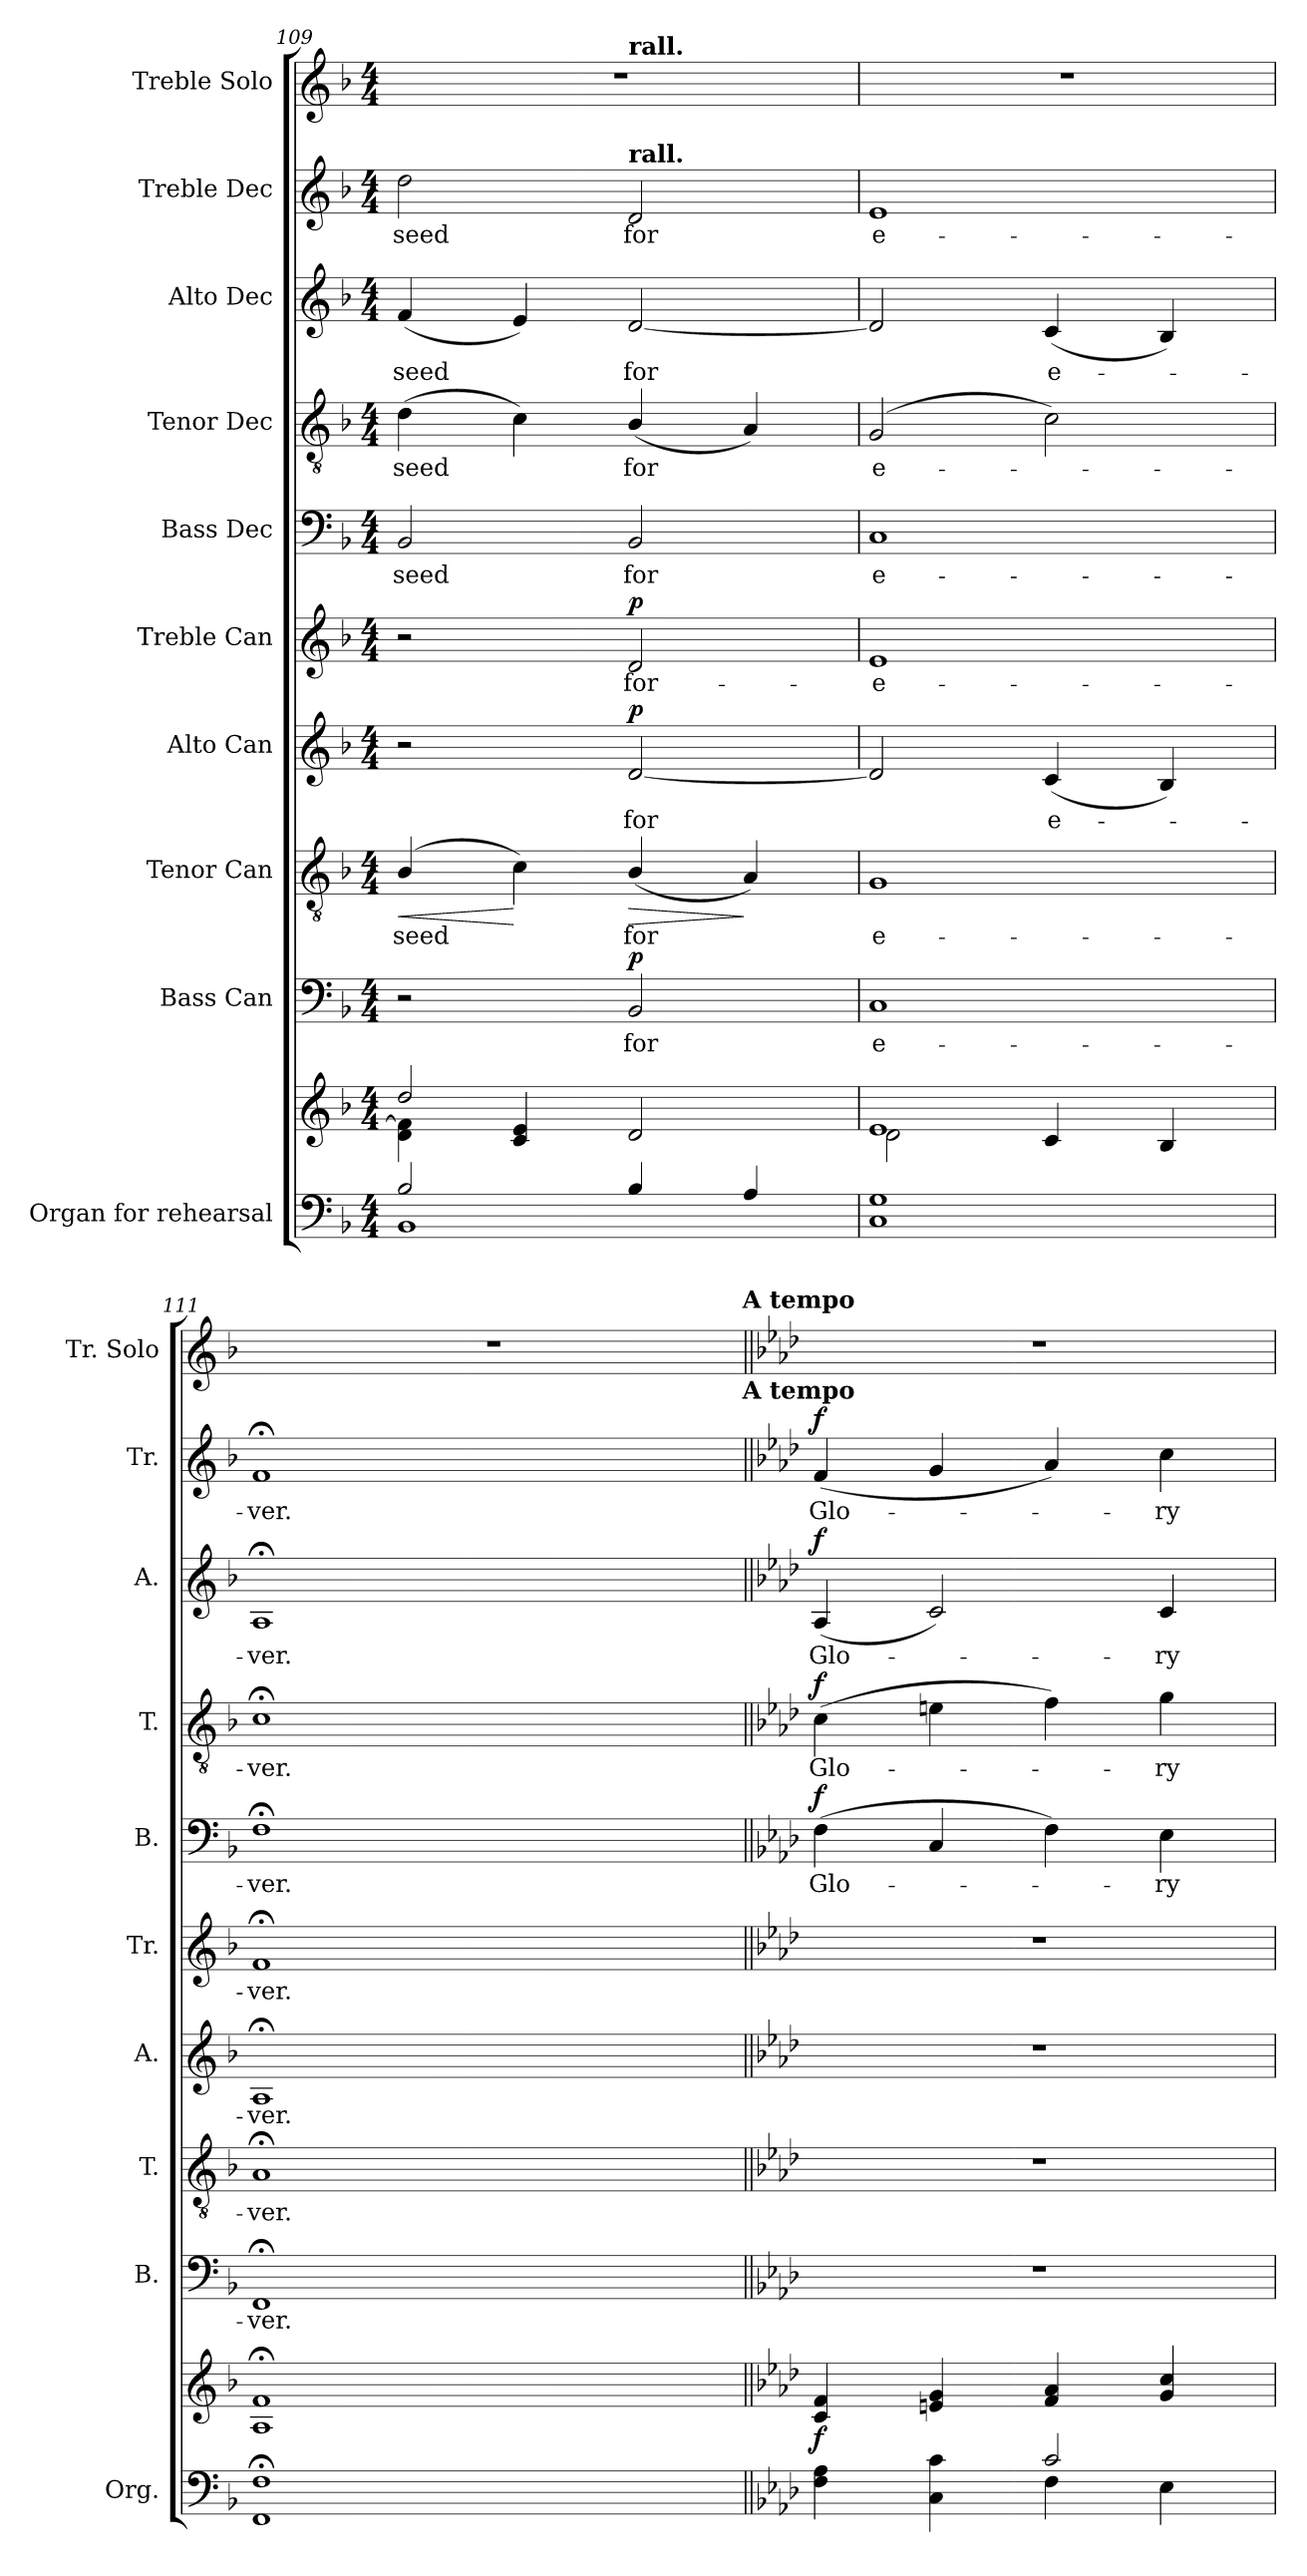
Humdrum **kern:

**kern	**kern	**dynam	**kern	**text	**dynam	**kern	**text	**dynam	**kern	**text	**dynam	**kern	**text	**dynam	**kern	**text	**dynam	**kern	**text	**dynam	**kern	**text	**dynam	**kern	**text	**dynam	**kern
*part10	*part10	*part10	*part9	*part9	*part9	*part8	*part8	*part8	*part7	*part7	*part7	*part6	*part6	*part6	*part5	*part5	*part5	*part4	*part4	*part4	*part3	*part3	*part3	*part2	*part2	*part2	*part1
*staff11	*staff10	*staff10/11	*staff9	*staff9	*staff9	*staff8	*staff8	*staff8	*staff7	*staff7	*staff7	*staff6	*staff6	*staff6	*staff5	*staff5	*staff5	*staff4	*staff4	*staff4	*staff3	*staff3	*staff3	*staff2	*staff2	*staff2	*staff1
*I"Organ for  rehearsal	*	*	*I"Bass Can	*	*	*I"Tenor Can	*	*	*I"Alto Can	*	*	*I"Treble Can	*	*	*I"Bass Dec	*	*	*I"Tenor Dec	*	*	*I"Alto Dec	*	*	*I"Treble Dec	*	*	*I"Treble Solo
*I'Org.	*	*	*I'B.	*	*	*I'T.	*	*	*I'A.	*	*	*I'Tr.	*	*	*I'B.	*	*	*I'T.	*	*	*I'A.	*	*	*I'Tr.	*	*	*I'Tr. Solo
*clefF4	*clefG2	*	*clefF4	*	*	*clefGv2	*	*	*clefG2	*	*	*clefG2	*	*	*clefF4	*	*	*clefGv2	*	*	*clefG2	*	*	*clefG2	*	*	*clefG2
*	*	*	*	*	*	*ITrd7c12	*	*	*	*	*	*	*	*	*	*	*	*ITrd7c12	*	*	*	*	*	*	*	*	*
*k[b-]	*k[b-]	*	*k[b-]	*	*	*k[b-]	*	*	*k[b-]	*	*	*k[b-]	*	*	*k[b-]	*	*	*k[b-]	*	*	*k[b-]	*	*	*k[b-]	*	*	*k[b-]
*F:	*F:	*	*F:	*	*	*F:	*	*	*F:	*	*	*F:	*	*	*F:	*	*	*F:	*	*	*F:	*	*	*F:	*	*	*F:
*M4/4	*M4/4	*	*M4/4	*	*	*M4/4	*	*	*M4/4	*	*	*M4/4	*	*	*M4/4	*	*	*M4/4	*	*	*M4/4	*	*	*M4/4	*	*	*M4/4
=109	=109	=109	=109	=109	=109	=109	=109	=109	=109	=109	=109	=109	=109	=109	=109	=109	=109	=109	=109	=109	=109	=109	=109	=109	=109	=109	=109
*^	*^	*	*	*	*	*	*	*	*	*	*	*	*	*	*	*	*	*	*	*	*	*	*	*	*	*	*
!	!	!	!	!	!	!	!	!	!LO:LY:b:color=#000000	!LO:HP:b	!	!	!	!	!	!	!	!	!	!	!	!	!	!	!	!	!	!	!
!	!	!	!	!	!	!	!	!	!	!	!	!	!	!	!	!	!	!LO:LY:b:color=#000000	!	!	!	!	!	!	!	!	!	!	!
!	!	!	!	!	!	!	!	!	!	!	!	!	!	!	!	!	!	!	!	!	!LO:LY:b:color=#000000	!	!	!	!	!	!	!	!
!	!	!	!	!	!	!	!	!	!	!	!	!	!	!	!	!	!	!	!	!	!	!	!	!LO:LY:b:color=#000000	!	!	!	!	!
!	!	!	!	!	!	!	!	!	!	!	!	!	!	!	!	!	!	!	!	!	!	!	!	!	!	!	!LO:LY:b:color=#000000	!	!
*	*	*	*	*	*	*	*	*	*	*	*	*	*	*	*	*	*	*	*	*	*	*	*	*	*	*	*	*	*^
2B-i/	1BB-i	2ddi/	4di\ 4fi]	.	2r	.	.	(4BB-i/	seed	<	2r	.	.	2r	.	.	2BB-i/	seed	.	(4Di\	seed	.	(4fi/	seed	.	2ddi\	seed	.	1r	2ryy
.	.	.	4ci/ 4ei	.	.	.	.	4Ci\)	.	[	.	.	.	.	.	.	.	.	.	4Ci\)	.	.	4ei/)	.	.	.	.	.	.	.
!	!	!	!	!	!	!LO:LY:b:color=#000000	!	!	!	!	!	!	!	!	!	!	!	!	!	!	!	!	!	!	!	!	!	!	!	!
!	!	!	!	!	!	!	!	!	!LO:LY:b:color=#000000	!LO:HP:b	!	!	!	!	!	!	!	!	!	!	!	!	!	!	!	!	!	!	!	!
!	!	!	!	!	!	!	!	!	!	!	!	!LO:LY:b:color=#000000	!	!	!	!	!	!	!	!	!	!	!	!	!	!	!	!	!	!
!	!	!	!	!	!	!	!	!	!	!	!	!	!	!	!LO:LY:b:color=#000000	!	!	!	!	!	!	!	!	!	!	!	!	!	!	!
!	!	!	!	!	!	!	!	!	!	!	!	!	!	!	!	!	!	!LO:LY:b:color=#000000	!	!	!	!	!	!	!	!	!	!	!	!
!	!	!	!	!	!	!	!	!	!	!	!	!	!	!	!	!	!	!	!	!	!LO:LY:b:color=#000000	!	!	!	!	!	!	!	!	!
!	!	!	!	!	!	!	!	!	!	!	!	!	!	!	!	!	!	!	!	!	!	!	!	!LO:LY:b:color=#000000	!	!	!	!	!	!
!	!	!	!	!	!	!	!	!	!	!	!	!	!	!	!	!	!	!	!	!	!	!	!	!	!	!	!	!	!	!LO:TX:a:B:t=rall.
!	!	!	!	!	!	!	!	!	!	!	!	!	!	!	!	!	!	!	!	!	!	!	!	!	!	!LO:TX:a:B:t=rall.	!	!	!	!
!	!	!	!	!	!	!	!	!	!	!	!	!	!	!	!	!	!	!	!	!	!	!	!	!	!	!	!LO:LY:b:color=#000000	!	!	!
4B-i/	.	2di/	2ryy	.	2BB-i/	for	p	(4BB-i/	for	>	[2di/	for	p	2di/	for-	p	2BB-i/	for	.	(4BB-i/	for	.	[2di/	for	.	2di/	for	.	.	2ryy
4Ai/	.	.	.	.	.	.	.	4AAi/)	.	]	.	.	.	.	.	.	.	.	.	4AAi/)	.	.	.	.	.	.	.	.	.	.
*	*	*	*	*	*	*	*	*	*	*	*	*	*	*	*	*	*	*	*	*	*	*	*	*	*	*	*	*	*v	*v
!!LO:LB:g=z
=110	=110	=110	=110	=110	=110	=110	=110	=110	=110	=110	=110	=110	=110	=110	=110	=110	=110	=110	=110	=110	=110	=110	=110	=110	=110	=110	=110	=110	=110
*	*	*	*	*	*	*	*	*	*	*	*	*	*	*	*	*	*	*	*	*	*	*	*	*	*	*	*	*	*^
!	!	!	!	!	!	!LO:LY:b:color=#000000	!	!	!	!	!	!	!	!	!	!	!	!	!	!	!	!	!	!	!	!	!	!	!	!
*	*	*	*	*	*	*	*	*	*	*	*	*	*	*	*	*	*	*	*	*	*	*	*	*	*	*	*	*	*v	*v
*	*	*	*	*	*	*	*	*	*	*	*	*	*	*	*	*	*	*	*	*	*	*	*	*	*	*	*	*	*^
!	!	!	!	!	!	!	!	!	!LO:LY:b:color=#000000	!	!	!	!	!	!	!	!	!	!	!	!	!	!	!	!	!	!	!	!	!
*	*	*	*	*	*	*	*	*	*	*	*	*	*	*	*	*	*	*	*	*	*	*	*	*	*	*	*	*	*v	*v
*	*	*	*	*	*	*	*	*	*	*	*	*	*	*	*	*	*	*	*	*	*	*	*	*	*	*	*	*	*^
!	!	!	!	!	!	!	!	!	!	!	!	!	!	!	!LO:LY:b:color=#000000	!	!	!	!	!	!	!	!	!	!	!	!	!	!	!
*	*	*	*	*	*	*	*	*	*	*	*	*	*	*	*	*	*	*	*	*	*	*	*	*	*	*	*	*	*v	*v
*	*	*	*	*	*	*	*	*	*	*	*	*	*	*	*	*	*	*	*	*	*	*	*	*	*	*	*	*	*^
!	!	!	!	!	!	!	!	!	!	!	!	!	!	!	!	!	!	!LO:LY:b:color=#000000	!	!	!	!	!	!	!	!	!	!	!	!
*	*	*	*	*	*	*	*	*	*	*	*	*	*	*	*	*	*	*	*	*	*	*	*	*	*	*	*	*	*v	*v
*	*	*	*	*	*	*	*	*	*	*	*	*	*	*	*	*	*	*	*	*	*	*	*	*	*	*	*	*	*^
!	!	!	!	!	!	!	!	!	!	!	!	!	!	!	!	!	!	!	!	!	!LO:LY:b:color=#000000	!	!	!	!	!	!	!	!	!
*	*	*	*	*	*	*	*	*	*	*	*	*	*	*	*	*	*	*	*	*	*	*	*	*	*	*	*	*	*v	*v
*	*	*	*	*	*	*	*	*	*	*	*	*	*	*	*	*	*	*	*	*	*	*	*	*	*	*	*	*	*^
!	!	!	!	!	!	!	!	!	!	!	!	!	!	!	!	!	!	!	!	!	!	!	!	!	!	!	!LO:LY:b:color=#000000	!	!	!
*	*	*	*	*	*	*	*	*	*	*	*	*	*	*	*	*	*	*	*	*	*	*	*	*	*	*	*	*	*v	*v
1Gi	1Ci	1ei	2di\	.	1Ci	e-	.	1GGi	e-	.	2di/]	.	.	1ei	-e-	.	1Ci	e-	.	(2GGi/	e-	.	2di/]	.	.	1ei	e-	.	1r
!	!	!	!	!	!	!	!	!	!	!	!	!LO:LY:b:color=#000000	!	!	!	!	!	!	!	!	!	!	!	!	!	!	!	!	!
!	!	!	!	!	!	!	!	!	!	!	!	!	!	!	!	!	!	!	!	!	!	!	!	!LO:LY:b:color=#000000	!	!	!	!	!
.	.	.	4ci/	.	.	.	.	.	.	.	(4ci/	e-	.	.	.	.	.	.	.	2Ci\)	.	.	(4ci/	e-	.	.	.	.	.
.	.	.	4B-i/	.	.	.	.	.	.	.	4B-i/)	.	.	.	.	.	.	.	.	.	.	.	4B-i/)	.	.	.	.	.	.
=111	=111	=111	=111	=111	=111	=111	=111	=111	=111	=111	=111	=111	=111	=111	=111	=111	=111	=111	=111	=111	=111	=111	=111	=111	=111	=111	=111	=111	=111
!	!	!	!	!	!	!LO:LY:b:color=#000000	!	!	!	!	!	!	!	!	!	!	!	!	!	!	!	!	!	!	!	!	!	!	!
!	!	!	!	!	!	!	!	!	!LO:LY:b:color=#000000	!	!	!	!	!	!	!	!	!	!	!	!	!	!	!	!	!	!	!	!
!	!	!	!	!	!	!	!	!	!	!	!	!LO:LY:b:color=#000000	!	!	!	!	!	!	!	!	!	!	!	!	!	!	!	!	!
!	!	!	!	!	!	!	!	!	!	!	!	!	!	!	!LO:LY:b:color=#000000	!	!	!	!	!	!	!	!	!	!	!	!	!	!
!	!	!	!	!	!	!	!	!	!	!	!	!	!	!	!	!	!	!LO:LY:b:color=#000000	!	!	!	!	!	!	!	!	!	!	!
!	!	!	!	!	!	!	!	!	!	!	!	!	!	!	!	!	!	!	!	!	!LO:LY:b:color=#000000	!	!	!	!	!	!	!	!
!	!	!	!	!	!	!	!	!	!	!	!	!	!	!	!	!	!	!	!	!	!	!	!	!LO:LY:b:color=#000000	!	!	!	!	!
!	!	!	!	!	!	!	!	!	!	!	!	!	!	!	!	!	!	!	!	!	!	!	!	!	!	!	!LO:LY:b:color=#000000	!	!
*	*	*	*	*	*	*	*	*	*	*	*	*	*	*	*	*	*	*	*	*	*	*	*	*	*	*^	*	*	*^
1F;i	1FFi	1f;i	1Ai	.	1FF;i	-ver.	.	1AA;i	-ver.	.	1A;i	-ver.	.	1f;i	-ver.	.	1F;i	-ver.	.	1C;i	-ver.	.	1A;i	-ver.	.	1f;i	2ryy	-ver.	.	1r	2ryy
.	.	.	.	.	.	.	.	.	.	.	.	.	.	.	.	.	.	.	.	.	.	.	.	.	.	.	4ryy	.	.	.	4ryy
.	.	.	.	.	.	.	.	.	.	.	.	.	.	.	.	.	.	.	.	.	.	.	.	.	.	.	8ryy	.	.	.	8ryy
.	.	.	.	.	.	.	.	.	.	.	.	.	.	.	.	.	.	.	.	.	.	.	.	.	.	.	16ryy	.	.	.	16ryy
.	.	.	.	.	.	.	.	.	.	.	.	.	.	.	.	.	.	.	.	.	.	.	.	.	.	.	32ryy	.	.	.	32ryy
.	.	.	.	.	.	.	.	.	.	.	.	.	.	.	.	.	.	.	.	.	.	.	.	.	.	.	64ryy	.	.	.	64ryy
.	.	.	.	.	.	.	.	.	.	.	.	.	.	.	.	.	.	.	.	.	.	.	.	.	.	.	128...ryy	.	.	.	128...ryy
!	!	!	!	!	!	!	!	!	!	!	!	!	!	!	!	!	!	!	!	!	!	!	!	!	!	!	!	!	!	!	!LO:TX:a:B:t=A tempo
!	!	!	!	!	!	!	!	!	!	!	!	!	!	!	!	!	!	!	!	!	!	!	!	!	!	!	!LO:TX:a:B:t=A tempo	!	!	!	!
.	.	.	.	.	.	.	.	.	.	.	.	.	.	.	.	.	.	.	.	.	.	.	.	.	.	.	1024ryy	.	.	.	1024ryy
*	*	*	*	*	*	*	*	*	*	*	*	*	*	*	*	*	*	*	*	*	*	*	*	*	*	*v	*v	*	*	*	*
*	*	*v	*v	*	*	*	*	*	*	*	*	*	*	*	*	*	*	*	*	*	*	*	*	*	*	*	*	*	*v	*v
=112||	=112||	=112||	=112||	=112||	=112||	=112||	=112||	=112||	=112||	=112||	=112||	=112||	=112||	=112||	=112||	=112||	=112||	=112||	=112||	=112||	=112||	=112||	=112||	=112||	=112||	=112||	=112||	=112||
*k[b-e-a-d-]	*	*k[b-e-a-d-]	*	*k[b-e-a-d-]	*	*	*k[b-e-a-d-]	*	*	*k[b-e-a-d-]	*	*	*k[b-e-a-d-]	*	*	*k[b-e-a-d-]	*	*	*k[b-e-a-d-]	*	*	*k[b-e-a-d-]	*	*	*k[b-e-a-d-]	*	*	*k[b-e-a-d-]
*A-:	*	*A-:	*	*A-:	*	*	*A-:	*	*	*A-:	*	*	*A-:	*	*	*A-:	*	*	*A-:	*	*	*A-:	*	*	*A-:	*	*	*A-:
*	*	*^	*	*	*	*	*	*	*	*	*	*	*	*	*	*	*	*	*	*	*	*	*	*	*^	*	*	*^
!	!	!	!	!	!	!	!	!	!	!	!	!	!	!	!	!	!	!LO:LY:b:color=#000000	!	!	!	!	!	!	!	!	!	!	!	!	!
*	*	*	*	*	*	*	*	*	*	*	*	*	*	*	*	*	*	*	*	*	*	*	*	*	*	*v	*v	*	*	*	*
*	*	*v	*v	*	*	*	*	*	*	*	*	*	*	*	*	*	*	*	*	*	*	*	*	*	*	*	*	*	*v	*v
*	*	*^	*	*	*	*	*	*	*	*	*	*	*	*	*	*	*	*	*	*	*	*	*	*	*^	*	*	*^
!	!	!	!	!	!	!	!	!	!	!	!	!	!	!	!	!	!	!	!	!	!LO:LY:b:color=#000000	!	!	!	!	!	!	!	!	!	!
*	*	*	*	*	*	*	*	*	*	*	*	*	*	*	*	*	*	*	*	*	*	*	*	*	*	*v	*v	*	*	*	*
*	*	*v	*v	*	*	*	*	*	*	*	*	*	*	*	*	*	*	*	*	*	*	*	*	*	*	*	*	*	*v	*v
*	*	*^	*	*	*	*	*	*	*	*	*	*	*	*	*	*	*	*	*	*	*	*	*	*	*^	*	*	*^
!	!	!	!	!	!	!	!	!	!	!	!	!	!	!	!	!	!	!	!	!	!	!	!	!LO:LY:b:color=#000000	!	!	!	!	!	!	!
*	*	*	*	*	*	*	*	*	*	*	*	*	*	*	*	*	*	*	*	*	*	*	*	*	*	*v	*v	*	*	*	*
*	*	*v	*v	*	*	*	*	*	*	*	*	*	*	*	*	*	*	*	*	*	*	*	*	*	*	*	*	*	*v	*v
*	*	*^	*	*	*	*	*	*	*	*	*	*	*	*	*	*	*	*	*	*	*	*	*	*	*^	*	*	*^
!	!	!	!	!	!	!	!	!	!	!	!	!	!	!	!	!	!	!	!	!	!	!	!	!	!	!	!	!LO:LY:b:color=#000000	!	!	!
*	*	*	*	*	*	*	*	*	*	*	*	*	*	*	*	*	*	*	*	*	*	*	*	*	*	*v	*v	*	*	*	*
*	*	*v	*v	*	*	*	*	*	*	*	*	*	*	*	*	*	*	*	*	*	*	*	*	*	*	*	*	*	*v	*v
4Fi\ 4A-i	2ryy	4ci/ 4fi	f	1r	.	.	1r	.	.	1r	.	.	1r	.	.	(4Fi\	Glo-	f	(4Ci\	Glo-	f	(4A-i/	Glo-	f	(4fi/	Glo-	f	1r
4Ci\ 4ci	.	4eni/ 4gi	.	.	.	.	.	.	.	.	.	.	.	.	.	4Ci/	.	.	4Eni\	.	.	2ci/)	.	.	4gi/	.	.	.
2ci/	4Fi\	4fi/ 4a-i	.	.	.	.	.	.	.	.	.	.	.	.	.	4Fi\)	.	.	4Fi\)	.	.	.	.	.	4a-i/)	.	.	.
!	!	!	!	!	!	!	!	!	!	!	!	!	!	!	!	!	!LO:LY:b:color=#000000	!	!	!	!	!	!	!	!	!	!	!
!	!	!	!	!	!	!	!	!	!	!	!	!	!	!	!	!	!	!	!	!LO:LY:b:color=#000000	!	!	!	!	!	!	!	!
!	!	!	!	!	!	!	!	!	!	!	!	!	!	!	!	!	!	!	!	!	!	!	!LO:LY:b:color=#000000	!	!	!	!	!
!	!	!	!	!	!	!	!	!	!	!	!	!	!	!	!	!	!	!	!	!	!	!	!	!	!	!LO:LY:b:color=#000000	!	!
.	4E-i\	4gi/ 4cci	.	.	.	.	.	.	.	.	.	.	.	.	.	4E-i\	-ry	.	4Gi\	-ry	.	4ci/	-ry	.	4cci\	-ry	.	.
*v	*v	*	*	*	*	*	*	*	*	*	*	*	*	*	*	*	*	*	*	*	*	*	*	*	*	*	*	*
=	=	=	=	=	=	=	=	=	=	=	=	=	=	=	=	=	=	=	=	=	=	=	=	=	=	=	=
*-	*-	*-	*-	*-	*-	*-	*-	*-	*-	*-	*-	*-	*-	*-	*-	*-	*-	*-	*-	*-	*-	*-	*-	*-	*-	*-	*-
